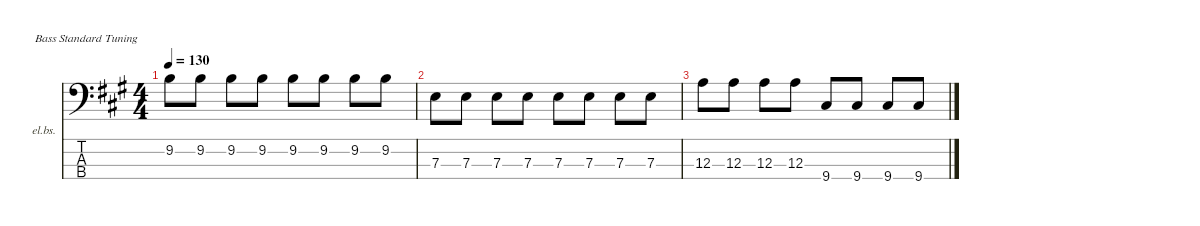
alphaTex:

\defaultSystemsLayout 4
\hideDynamics
\bracketExtendMode nobrackets
\firstSystemTrackNameOrientation horizontal
\otherSystemsTrackNameOrientation horizontal
\track ("Electric Bass" "el.bs.") {instrument electricbassfinger}
\staff {score tabs}
\tuning (G2 D2 A1 E1)
\ts (4 4)
\tempo 130
\clef f4
\ks f#minor
9.2{acc forcenatural}.8{dy mf beam Down} 9.2{acc forcenatural}.8{beam Down} 9.2{acc forcenatural}.8{beam Down} 9.2{acc forcenatural}.8{beam Down} 9.2{acc forcenatural}.8{beam Down} 9.2{acc forcenatural}.8{beam Down} 9.2{acc forcenatural}.8{beam Down} 9.2{acc forcenatural}.8{beam Down} |
7.3{acc forcenatural}.8{beam Down} 7.3{acc forcenatural}.8{beam Down} 7.3{acc forcenatural}.8{beam Down} 7.3{acc forcenatural}.8{beam Down} 7.3{acc forcenatural}.8{beam Down} 7.3{acc forcenatural}.8{beam Down} 7.3{acc forcenatural}.8{beam Down} 7.3{acc forcenatural}.8{beam Down} |
12.3{acc forcenatural}.8{beam Down} 12.3{acc forcenatural}.8{beam Down} 12.3{acc forcenatural}.8{beam Down} 12.3{acc forcenatural}.8{beam Down} 9.4{acc #}.8{beam Up} 9.4{acc #}.8{beam Up} 9.4{acc #}.8{beam Up} 9.4{acc #}.8{beam Up}
